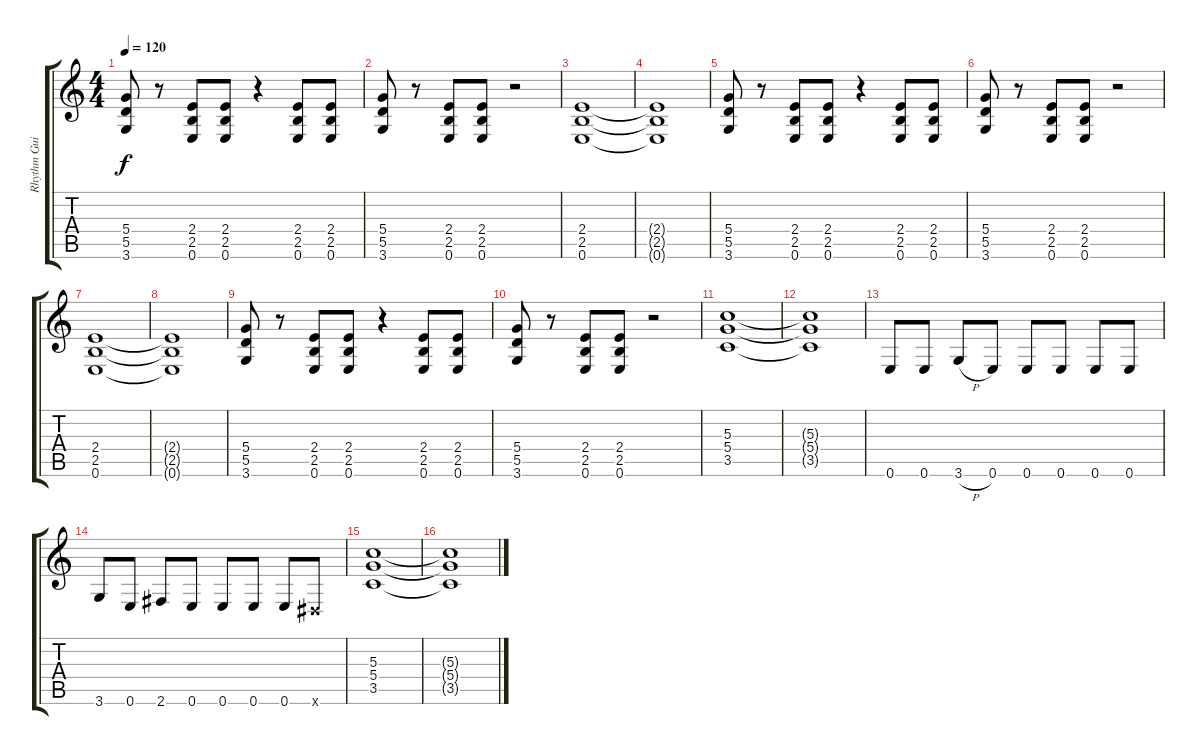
\track ("Rhythm Guitar II" "Rhythm Gui") {instrument overdrivenguitar}
\staff {score tabs}
\tuning (E4 B3 G3 D3 A2 E2) {hide}
\ts (4 4)
\tempo 120
\clef g2
\ks c
(5.4 5.5 3.6).8{dy f} r.8 (2.4 2.5 0.6).8 (2.4 2.5 0.6).8 r.4 (2.4 2.5 0.6).8 (2.4 2.5 0.6).8 |
(5.4 5.5 3.6).8 r.8 (2.4 2.5 0.6).8 (2.4 2.5 0.6).8 r.2 |
(2.4 2.5 0.6).1 |
(2.4{t} 2.5{t} 0.6{t}).1 |
(5.4 5.5 3.6).8 r.8 (2.4 2.5 0.6).8 (2.4 2.5 0.6).8 r.4 (2.4 2.5 0.6).8 (2.4 2.5 0.6).8 |
(5.4 5.5 3.6).8 r.8 (2.4 2.5 0.6).8 (2.4 2.5 0.6).8 r.2 |
(2.4 2.5 0.6).1 |
(2.4{t} 2.5{t} 0.6{t}).1 |
(5.4 5.5 3.6).8 r.8 (2.4 2.5 0.6).8 (2.4 2.5 0.6).8 r.4 (2.4 2.5 0.6).8 (2.4 2.5 0.6).8 |
(5.4 5.5 3.6).8 r.8 (2.4 2.5 0.6).8 (2.4 2.5 0.6).8 r.2 |
(5.3 5.4 3.5).1 |
(5.3{t} 5.4{t} 3.5{t}).1 |
0.6.8 0.6.8 3.6{h}.8 0.6.8 0.6.8 0.6.8 0.6.8 0.6.8 |
3.6.8 0.6.8 2.6.8 0.6.8 0.6.8 0.6.8 0.6.8 -1.6{x}.8 |
(5.3 5.4 3.5).1 |
(5.3{t} 5.4{t} 3.5{t}).1
